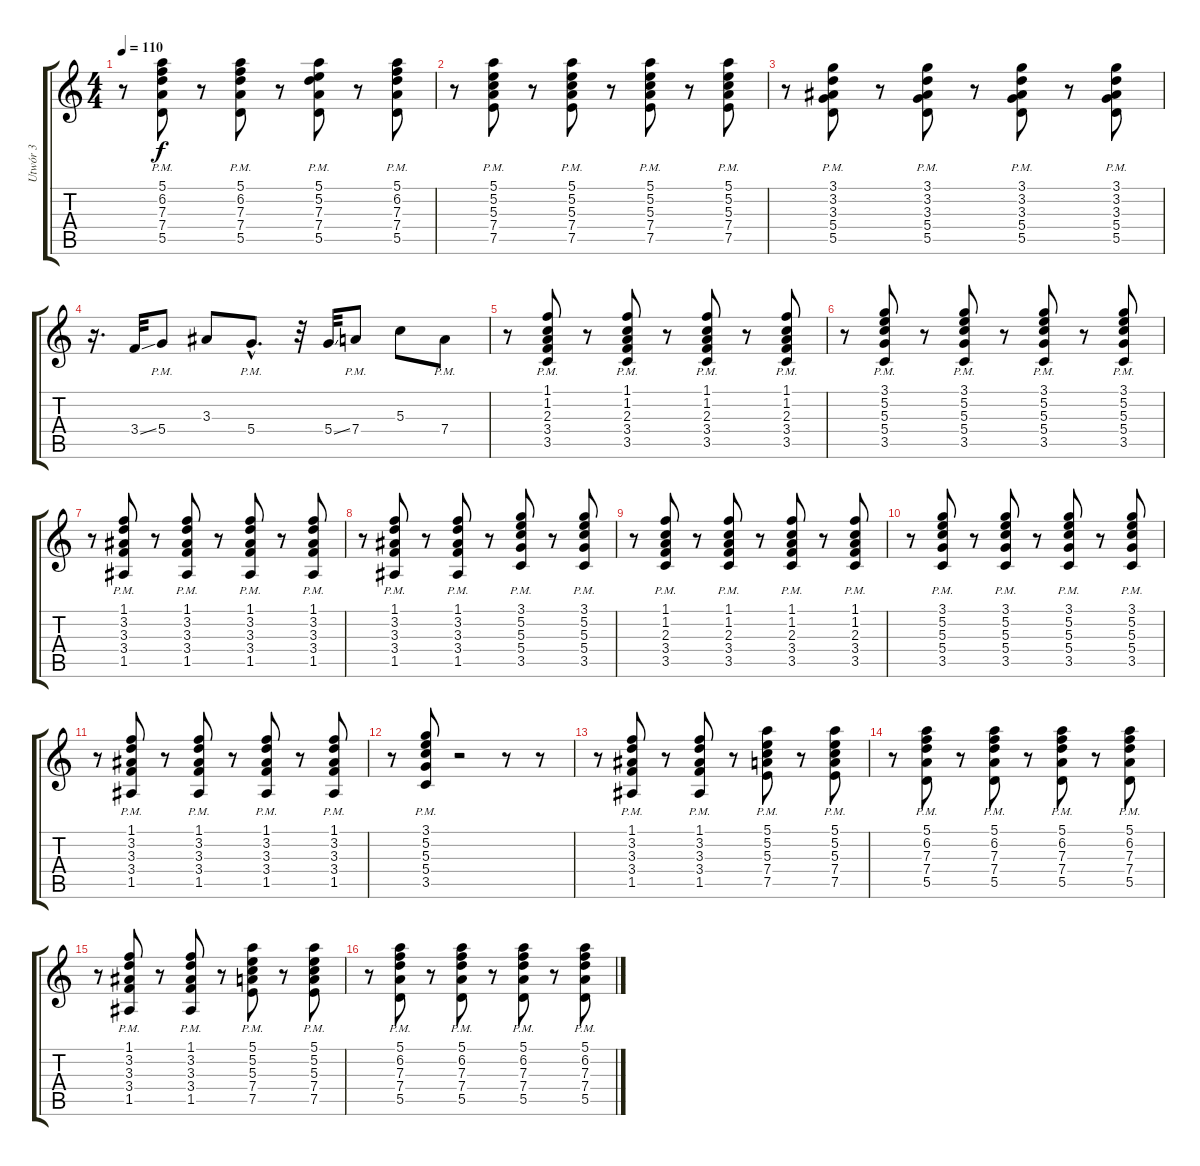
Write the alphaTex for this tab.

\track ("Utwór 3" "Utwór 3") {instrument electricguitarclean}
\staff {score tabs}
\tuning (E4 B3 G3 D3 A2 E2) {hide}
\ts (4 4)
\tempo 110
\clef g2
\ks c
r.8{dy f} (5.1{pm} 6.2{pm} 7.3{pm} 7.4{pm} 5.5{pm}).8 r.8 (5.1{pm} 6.2{pm} 7.3{pm} 7.4{pm} 5.5{pm}).8 r.8 (5.1{pm} 5.2{pm} 7.3{pm} 7.4{pm} 5.5{pm}).8 r.8 (5.1{pm} 6.2{pm} 7.3{pm} 7.4{pm} 5.5{pm}).8 |
r.8 (5.1{pm} 5.2{pm} 5.3{pm} 7.4{pm} 7.5{pm}).8 r.8 (5.1{pm} 5.2{pm} 5.3{pm} 7.4{pm} 7.5{pm}).8 r.8 (5.1{pm} 5.2{pm} 5.3{pm} 7.4{pm} 7.5{pm}).8 r.8 (5.1{pm} 5.2{pm} 5.3{pm} 7.4{pm} 7.5{pm}).8 |
r.8 (3.1{pm} 3.2{pm} 3.3{pm} 5.4{pm} 5.5{pm}).8 r.8 (3.1{pm} 3.2{pm} 3.3{pm} 5.4{pm} 5.5{pm}).8 r.8 (3.1{pm} 3.2{pm} 3.3{pm} 5.4{pm} 5.5{pm}).8 r.8 (3.1{pm} 3.2{pm} 3.3{pm} 5.4{pm} 5.5{pm}).8 |
r.16{d} 3.4{ss}.32 5.4{pm}.8 3.3.8 5.4{hac pm}.8{d} r.32 5.4{ss}.32 7.4{pm}.8 5.3.8 7.4{pm}.8 |
r.8 (1.1{pm} 1.2{pm} 2.3{pm} 3.4{pm} 3.5{pm}).8 r.8 (1.1{pm} 1.2{pm} 2.3{pm} 3.4{pm} 3.5{pm}).8 r.8 (1.1{pm} 1.2{pm} 2.3{pm} 3.4{pm} 3.5{pm}).8 r.8 (1.1{pm} 1.2{pm} 2.3{pm} 3.4{pm} 3.5{pm}).8 |
r.8 (3.1{pm} 5.2{pm} 5.3{pm} 5.4{pm} 3.5{pm}).8 r.8 (3.1{pm} 5.2{pm} 5.3{pm} 5.4{pm} 3.5{pm}).8 r.8 (3.1{pm} 5.2{pm} 5.3{pm} 5.4{pm} 3.5{pm}).8 r.8 (3.1{pm} 5.2{pm} 5.3{pm} 5.4{pm} 3.5{pm}).8 |
r.8 (1.1{pm} 3.2{pm} 3.3{pm} 3.4{pm} 1.5{pm}).8 r.8 (1.1{pm} 3.2{pm} 3.3{pm} 3.4{pm} 1.5{pm}).8 r.8 (1.1{pm} 3.2{pm} 3.3{pm} 3.4{pm} 1.5{pm}).8 r.8 (1.1{pm} 3.2{pm} 3.3{pm} 3.4{pm} 1.5{pm}).8 |
r.8 (1.1{pm} 3.2{pm} 3.3{pm} 3.4{pm} 1.5{pm}).8 r.8 (1.1{pm} 3.2{pm} 3.3{pm} 3.4{pm} 1.5{pm}).8 r.8 (3.1{pm} 5.2{pm} 5.3{pm} 5.4{pm} 3.5{pm}).8 r.8 (3.1{pm} 5.2{pm} 5.3{pm} 5.4{pm} 3.5{pm}).8 |
r.8 (1.1{pm} 1.2{pm} 2.3{pm} 3.4{pm} 3.5{pm}).8 r.8 (1.1{pm} 1.2{pm} 2.3{pm} 3.4{pm} 3.5{pm}).8 r.8 (1.1{pm} 1.2{pm} 2.3{pm} 3.4{pm} 3.5{pm}).8 r.8 (1.1{pm} 1.2{pm} 2.3{pm} 3.4{pm} 3.5{pm}).8 |
r.8 (3.1{pm} 5.2{pm} 5.3{pm} 5.4{pm} 3.5{pm}).8 r.8 (3.1{pm} 5.2{pm} 5.3{pm} 5.4{pm} 3.5{pm}).8 r.8 (3.1{pm} 5.2{pm} 5.3{pm} 5.4{pm} 3.5{pm}).8 r.8 (3.1{pm} 5.2{pm} 5.3{pm} 5.4{pm} 3.5{pm}).8 |
r.8 (1.1{pm} 3.2{pm} 3.3{pm} 3.4{pm} 1.5{pm}).8 r.8 (1.1{pm} 3.2{pm} 3.3{pm} 3.4{pm} 1.5{pm}).8 r.8 (1.1{pm} 3.2{pm} 3.3{pm} 3.4{pm} 1.5{pm}).8 r.8 (1.1{pm} 3.2{pm} 3.3{pm} 3.4{pm} 1.5{pm}).8 |
r.8 (3.1{pm} 5.2{pm} 5.3{pm} 5.4{pm} 3.5{pm}).8 r.2 r.8 r.8 |
r.8 (1.1{pm} 3.2{pm} 3.3{pm} 3.4{pm} 1.5{pm}).8 r.8 (1.1{pm} 3.2{pm} 3.3{pm} 3.4{pm} 1.5{pm}).8 r.8 (5.1{pm} 5.2{pm} 5.3{pm} 7.4{pm} 7.5{pm}).8 r.8 (5.1{pm} 5.2{pm} 5.3{pm} 7.4{pm} 7.5{pm}).8 |
r.8 (5.1{pm} 6.2{pm} 7.3{pm} 7.4{pm} 5.5{pm}).8 r.8 (5.1{pm} 6.2{pm} 7.3{pm} 7.4{pm} 5.5{pm}).8 r.8 (5.1{pm} 6.2{pm} 7.3{pm} 7.4{pm} 5.5{pm}).8 r.8 (5.1{pm} 6.2{pm} 7.3{pm} 7.4{pm} 5.5{pm}).8 |
r.8 (1.1{pm} 3.2{pm} 3.3{pm} 3.4{pm} 1.5{pm}).8 r.8 (1.1{pm} 3.2{pm} 3.3{pm} 3.4{pm} 1.5{pm}).8 r.8 (5.1{pm} 5.2{pm} 5.3{pm} 7.4{pm} 7.5{pm}).8 r.8 (5.1{pm} 5.2{pm} 5.3{pm} 7.4{pm} 7.5{pm}).8 |
r.8 (5.1{pm} 6.2{pm} 7.3{pm} 7.4{pm} 5.5{pm}).8 r.8 (5.1{pm} 6.2{pm} 7.3{pm} 7.4{pm} 5.5{pm}).8 r.8 (5.1{pm} 6.2{pm} 7.3{pm} 7.4{pm} 5.5{pm}).8 r.8 (5.1{pm} 6.2{pm} 7.3{pm} 7.4{pm} 5.5{pm}).8
